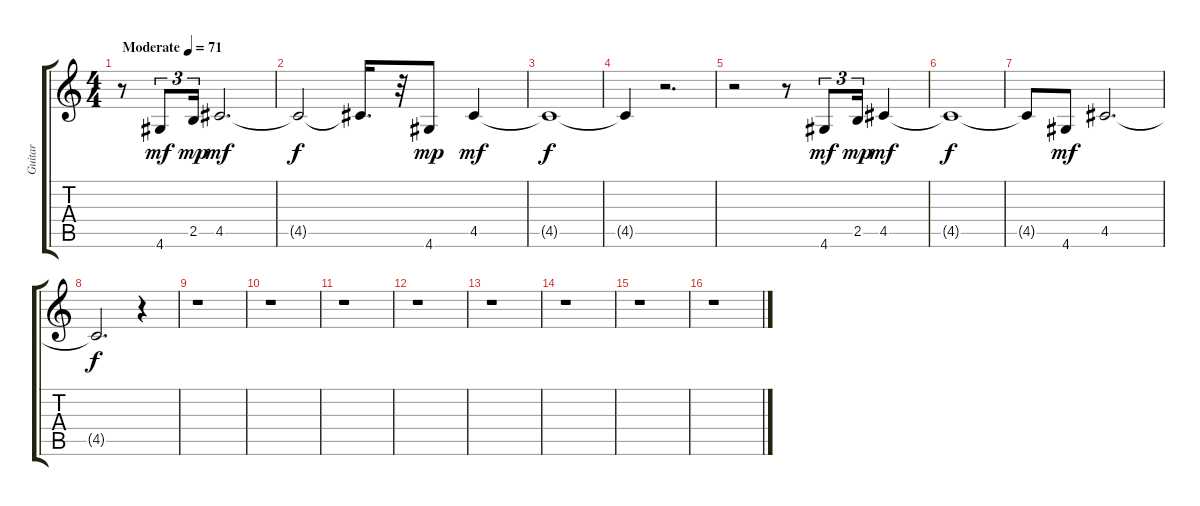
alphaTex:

\track ("Guitar" "Guitar") {instrument electricguitarmuted}
\staff {score tabs}
\tuning (E4 B3 G3 D3 A2 E2) {hide}
\ts (4 4)
\tempo (71 "Moderate")
\clef g2
\ks c
r.8{dy mf instrument electricguitarmuted} 4.6.8{tu (3 2)} 2.5.16{tu (3 2) dy mp} 4.5.2{d dy mf} |
4.5{t}.2{dy f} 4.5{t}.16{d} r.32 4.6.8{dy mp} 4.5.4{dy mf} |
4.5{t}.1{dy f} |
4.5{t}.4 r.2{d} |
r.2 r.8 4.6.8{tu (3 2) dy mf} 2.5.16{tu (3 2) dy mp} 4.5.4{dy mf} |
4.5{t}.1{dy f} |
4.5{t}.8 4.6.8{dy mf} 4.5.2{d} |
4.5{t}.2{d dy f} r.4 |
r.1 |
r.1 |
r.1 |
r.1 |
r.1 |
r.1 |
r.1 |
r.1
